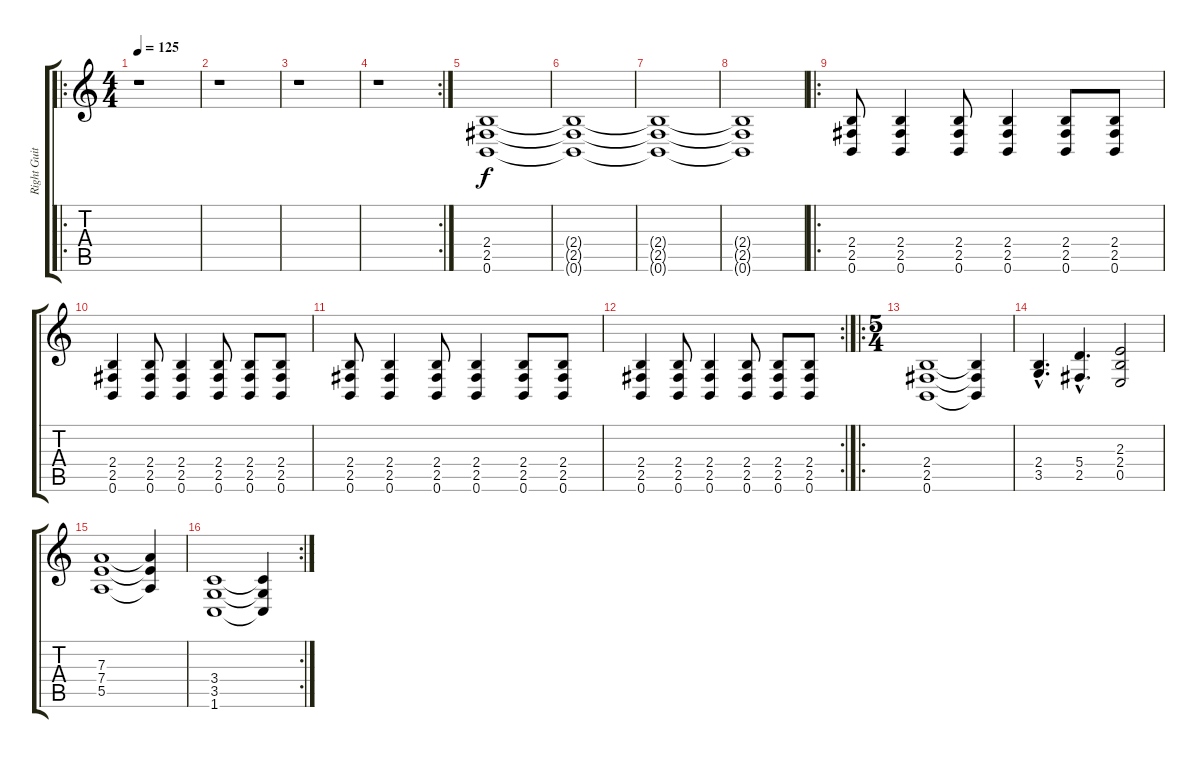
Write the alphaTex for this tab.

\track ("Right Guitar" "Right Guit") {instrument distortionguitar}
\staff {score tabs}
\tuning (B3 Gb3 D3 A2 E2 B1) {hide}
\ro
\ts (4 4)
\tempo 125
\clef g2
\ks c
r.1{dy f instrument distortionguitar} |
r.1 |
r.1 |
\rc 2
r.1 |
(2.4 2.5 0.6).1 |
(2.4{t} 2.5{t} 0.6{t}).1 |
(2.4{t} 2.5{t} 0.6{t}).1 |
(2.4{t} 2.5{t} 0.6{t}).1 |
\ro
(2.4 2.5 0.6).8 (2.4 2.5 0.6).4 (2.4 2.5 0.6).8 (2.4 2.5 0.6).4 (2.4 2.5 0.6).8 (2.4 2.5 0.6).8 |
(2.4 2.5 0.6).4 (2.4 2.5 0.6).8 (2.4 2.5 0.6).4 (2.4 2.5 0.6).8 (2.4 2.5 0.6).8 (2.4 2.5 0.6).8 |
(2.4 2.5 0.6).8 (2.4 2.5 0.6).4 (2.4 2.5 0.6).8 (2.4 2.5 0.6).4 (2.4 2.5 0.6).8 (2.4 2.5 0.6).8 |
\rc 2
(2.4 2.5 0.6).4 (2.4 2.5 0.6).8 (2.4 2.5 0.6).4 (2.4 2.5 0.6).8 (2.4 2.5 0.6).8 (2.4 2.5 0.6).8 |
\ro
\ts (5 4)
(2.4 2.5 0.6).1 (2.4{t} 2.5{t} 0.6{t}).4 |
(2.4{hac} 3.5{hac}).4{d} (5.4{hac} 2.5{hac}).4{d} (2.3 2.4 0.5).2 |
(7.3 7.4 5.5).1 (7.3{t} 7.4{t} 5.5{t}).4 |
\rc 2
(3.4 3.5 1.6).1 (3.4{t} 3.5{t} 1.6{t}).4
